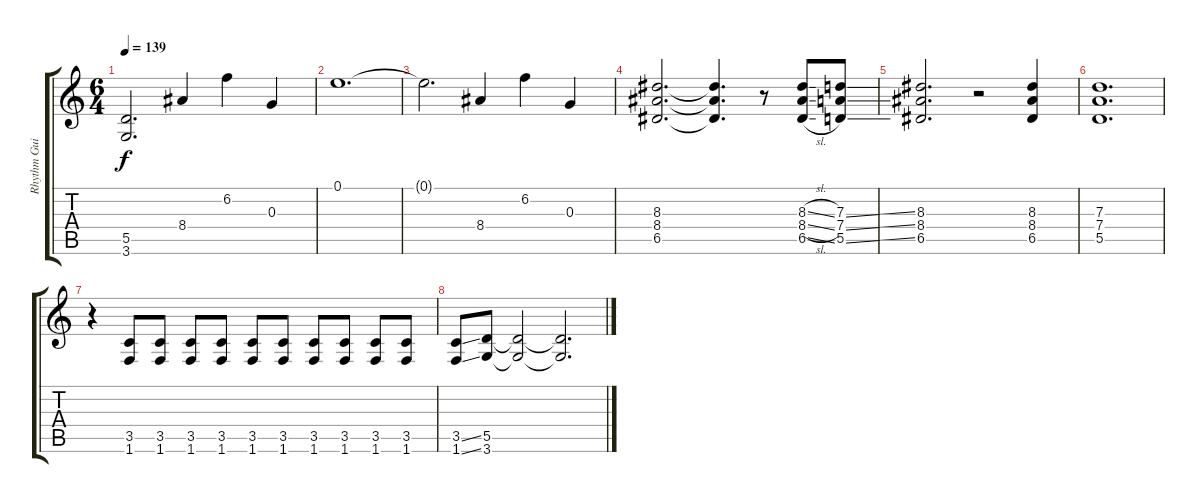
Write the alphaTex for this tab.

\track ("Rhythm Guitar I (David Gilmour)" "Rhythm Gui") {instrument electricguitarclean}
\staff {score tabs}
\tuning (E4 B3 G3 D3 A2 E2) {hide}
\ts (6 4)
\tempo 139
\clef g2
\ks c
(5.5{t} 3.6{t}).2{d dy f} 8.4.4 6.2.4 0.3.4 |
0.1.1{d} |
0.1{t}.2{d} 8.4.4 6.2.4 0.3.4 |
(8.3 8.4 6.5).2{d} (8.3{t} 8.4{t} 6.5{t}).4{d} r.8 (8.3{sl} 8.4{sl} 6.5{sl}).8 (7.3{ss} 7.4{ss} 5.5{ss}).8 |
(8.3 8.4 6.5).2{d} r.2 (8.3 8.4 6.5).4 |
(7.3 7.4 5.5).1{d} |
r.4 (3.5 1.6).8 (3.5 1.6).8 (3.5 1.6).8 (3.5 1.6).8 (3.5 1.6).8 (3.5 1.6).8 (3.5 1.6).8 (3.5 1.6).8 (3.5 1.6).8 (3.5 1.6).8 |
(3.5{ss} 1.6{ss}).8 (5.5 3.6).8 (5.5{t} 3.6{t}).2 (5.5{t} 3.6{t}).2{d}
